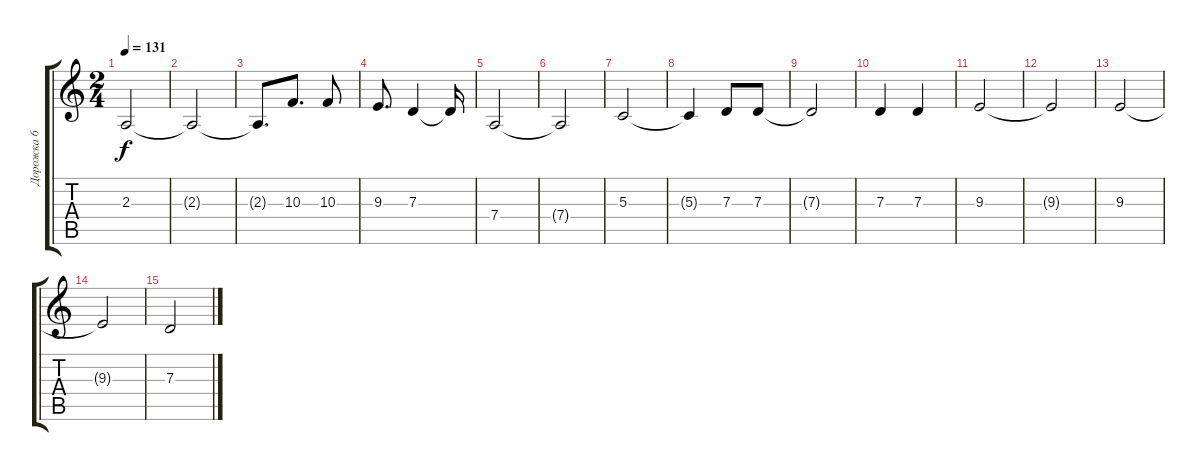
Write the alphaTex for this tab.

\track ("Дорожка 6" "Дорожка 6") {instrument violin}
\staff {score tabs}
\tuning (E4 B3 G3 D3 A2 E2) {hide}
\ts (2 4)
\tempo 131
\clef g2
\ks c
2.3.2{dy f} |
2.3{t}.2 |
2.3{t}.8{d} 10.3.8{d} 10.3.8 |
9.3.8{d} 7.3.4 7.3{t}.16 |
7.4.2 |
7.4{t}.2 |
5.3.2 |
5.3{t}.4 7.3.8 7.3.8 |
7.3{t}.2 |
7.3.4 7.3.4 |
9.3.2 |
9.3{t}.2 |
9.3.2 |
9.3{t}.2 |
7.3.2
